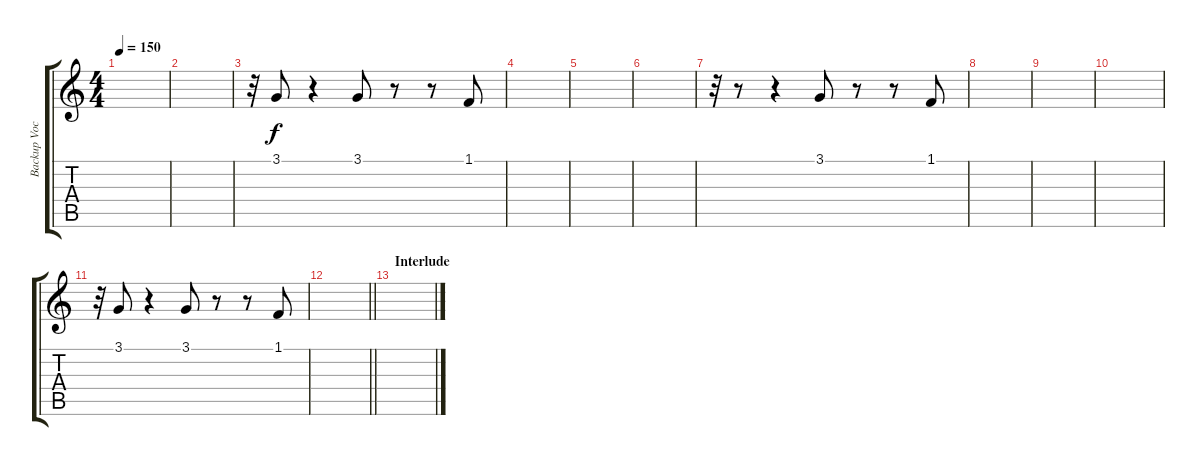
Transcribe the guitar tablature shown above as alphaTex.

\track ("Backup Vocal" "Backup Voc") {instrument oboe}
\staff {score tabs}
\tuning (E4 B3 G3 D3 A2 E2) {hide}
\ts (4 4)
\tempo 150
\clef g2
\ks c
|
|
r.32 3.1.8 r.4 3.1.8 r.8 r.8 1.1.8 |
|
|
|
r.32 r.8 r.4 3.1.8 r.8 r.8 1.1.8 |
|
|
|
r.32 3.1.8 r.4 3.1.8 r.8 r.8 1.1.8 |
\barLineRight lightlight
|
\section ("" "Interlude")
